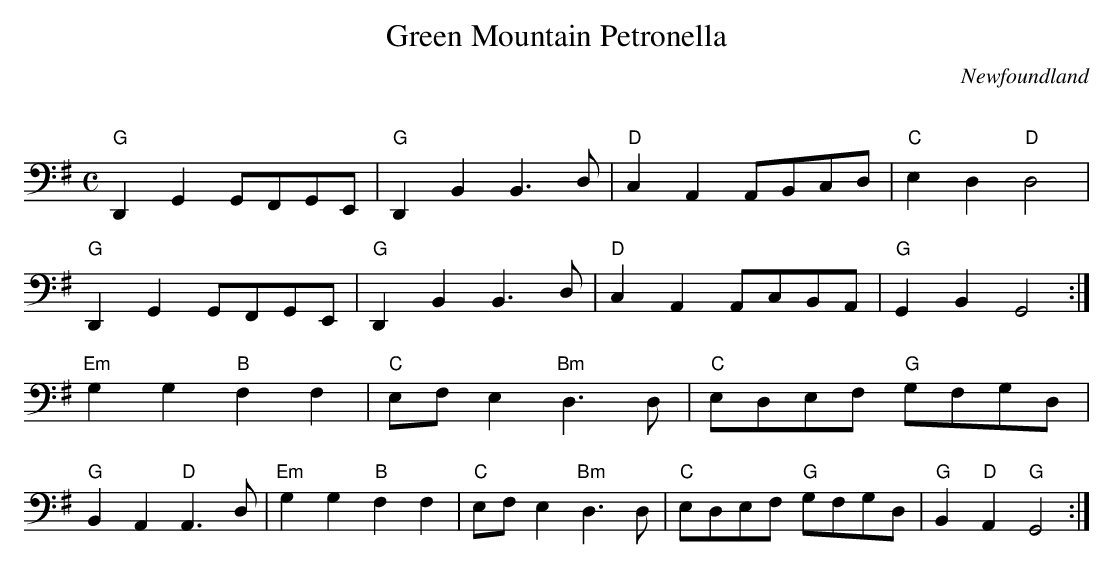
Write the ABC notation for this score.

X:1
T:Green Mountain Petronella
O: Newfoundland
Q: 140
K: G clef=bass middle=d
M: C
L: 1/4
"G" D G G/F/G/E/ | "G" D B B>d | "D" c A A/B/c/d/ | "C" e d "D" d2 |
"G" D G G/F/G/E/ | "G" D B B>d | "D" c A A/c/B/A/ | "G" G B G2 :|
"Em" g g "B" f f | "C" e/f/ e "Bm" d>d | "C" e/d/e/f/ "G" g/f/g/d/ |
"G" B A "D" A>d | "Em" g g "B" f f | "C" e/f/ e "Bm" d>d |\
"C" e/d/e/f/ "G" g/f/g/d/ | "G" B "D" A "G" G2 :|
